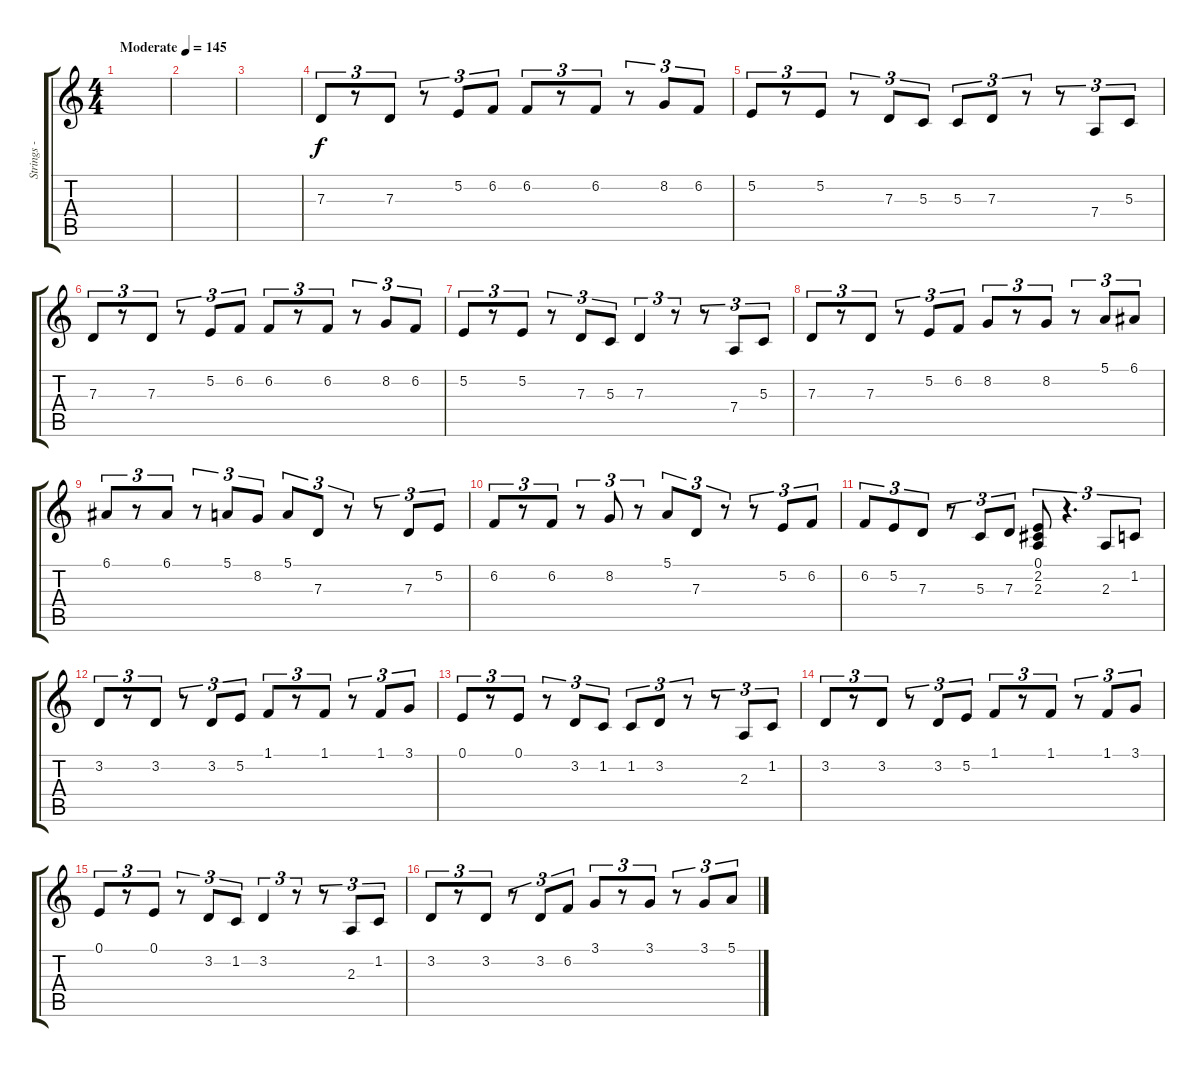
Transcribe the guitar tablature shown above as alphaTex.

\track ("Strings - Lead" "Strings - ") {instrument stringensemble1}
\staff {score tabs}
\tuning (E4 B3 G3 D3 A2 E2) {hide}
\ts (4 4)
\tempo (145 "Moderate")
\clef g2
\ks c
|
|
|
7.3.8{tu (3 2)} r.8{tu (3 2)} 7.3.8{tu (3 2)} r.8{tu (3 2)} 5.2.8{tu (3 2)} 6.2.8{tu (3 2)} 6.2.8{tu (3 2)} r.8{tu (3 2)} 6.2.8{tu (3 2)} r.8{tu (3 2)} 8.2.8{tu (3 2)} 6.2.8{tu (3 2)} |
5.2.8{tu (3 2)} r.8{tu (3 2)} 5.2.8{tu (3 2)} r.8{tu (3 2)} 7.3.8{tu (3 2)} 5.3.8{tu (3 2)} 5.3.8{tu (3 2)} 7.3.8{tu (3 2)} r.8{tu (3 2)} r.8{tu (3 2)} 7.4.8{tu (3 2)} 5.3.8{tu (3 2)} |
7.3.8{tu (3 2)} r.8{tu (3 2)} 7.3.8{tu (3 2)} r.8{tu (3 2)} 5.2.8{tu (3 2)} 6.2.8{tu (3 2)} 6.2.8{tu (3 2)} r.8{tu (3 2)} 6.2.8{tu (3 2)} r.8{tu (3 2)} 8.2.8{tu (3 2)} 6.2.8{tu (3 2)} |
5.2.8{tu (3 2)} r.8{tu (3 2)} 5.2.8{tu (3 2)} r.8{tu (3 2)} 7.3.8{tu (3 2)} 5.3.8{tu (3 2)} 7.3.4{tu (3 2)} r.8{tu (3 2)} r.8{tu (3 2)} 7.4.8{tu (3 2)} 5.3.8{tu (3 2)} |
7.3.8{tu (3 2)} r.8{tu (3 2)} 7.3.8{tu (3 2)} r.8{tu (3 2)} 5.2.8{tu (3 2)} 6.2.8{tu (3 2)} 8.2.8{tu (3 2)} r.8{tu (3 2)} 8.2.8{tu (3 2)} r.8{tu (3 2)} 5.1.8{tu (3 2)} 6.1.8{tu (3 2)} |
6.1.8{tu (3 2)} r.8{tu (3 2)} 6.1.8{tu (3 2)} r.8{tu (3 2)} 5.1.8{tu (3 2)} 8.2.8{tu (3 2)} 5.1.8{tu (3 2)} 7.3.8{tu (3 2)} r.8{tu (3 2)} r.8{tu (3 2)} 7.3.8{tu (3 2)} 5.2.8{tu (3 2)} |
6.2.8{tu (3 2)} r.8{tu (3 2)} 6.2.8{tu (3 2)} r.8{tu (3 2)} 8.2.8{tu (3 2)} r.8{tu (3 2)} 5.1.8{tu (3 2)} 7.3.8{tu (3 2)} r.8{tu (3 2)} r.8{tu (3 2)} 5.2.8{tu (3 2)} 6.2.8{tu (3 2)} |
6.2.8{tu (3 2)} 5.2.8{tu (3 2)} 7.3.8{tu (3 2)} r.8{tu (3 2)} 5.3.8{tu (3 2)} 7.3.8{tu (3 2)} (0.1 2.2 2.3).8{tu (3 2)} r.4{d tu (3 2)} 2.3.8{tu (3 2)} 1.2.8{tu (3 2)} |
3.2.8{tu (3 2)} r.8{tu (3 2)} 3.2.8{tu (3 2)} r.8{tu (3 2)} 3.2.8{tu (3 2)} 5.2.8{tu (3 2)} 1.1.8{tu (3 2)} r.8{tu (3 2)} 1.1.8{tu (3 2)} r.8{tu (3 2)} 1.1.8{tu (3 2)} 3.1.8{tu (3 2)} |
0.1.8{tu (3 2)} r.8{tu (3 2)} 0.1.8{tu (3 2)} r.8{tu (3 2)} 3.2.8{tu (3 2)} 1.2.8{tu (3 2)} 1.2.8{tu (3 2)} 3.2.8{tu (3 2)} r.8{tu (3 2)} r.8{tu (3 2)} 2.3.8{tu (3 2)} 1.2.8{tu (3 2)} |
3.2.8{tu (3 2)} r.8{tu (3 2)} 3.2.8{tu (3 2)} r.8{tu (3 2)} 3.2.8{tu (3 2)} 5.2.8{tu (3 2)} 1.1.8{tu (3 2)} r.8{tu (3 2)} 1.1.8{tu (3 2)} r.8{tu (3 2)} 1.1.8{tu (3 2)} 3.1.8{tu (3 2)} |
0.1.8{tu (3 2)} r.8{tu (3 2)} 0.1.8{tu (3 2)} r.8{tu (3 2)} 3.2.8{tu (3 2)} 1.2.8{tu (3 2)} 3.2.4{tu (3 2)} r.8{tu (3 2)} r.8{tu (3 2)} 2.3.8{tu (3 2)} 1.2.8{tu (3 2)} |
3.2.8{tu (3 2)} r.8{tu (3 2)} 3.2.8{tu (3 2)} r.8{tu (3 2)} 3.2.8{tu (3 2)} 6.2.8{tu (3 2)} 3.1.8{tu (3 2)} r.8{tu (3 2)} 3.1.8{tu (3 2)} r.8{tu (3 2)} 3.1.8{tu (3 2)} 5.1.8{tu (3 2)}
